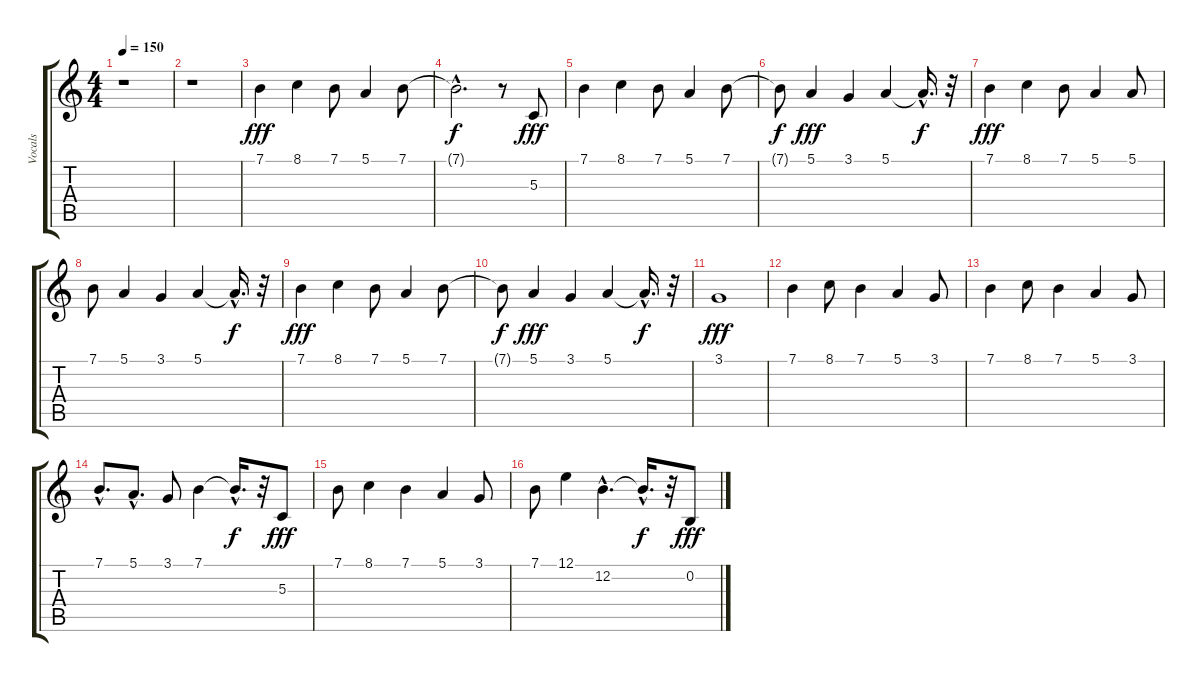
\track ("Vocals" "Vocals") {instrument tenorsax}
\staff {score tabs}
\tuning (E4 B3 G3 D3 A2 E2) {hide}
\ts (4 4)
\tempo 150
\clef g2
\ks c
r.1{dy fff} |
r.1 |
7.1.4 8.1.4 7.1.8 5.1.4 7.1.8 |
7.1{hac t}.2{d dy f} r.8 5.3.8{dy fff} |
7.1.4 8.1.4 7.1.8 5.1.4 7.1.8 |
7.1{t}.8{dy f} 5.1.4{dy fff} 3.1.4 5.1.4 5.1{hac t}.16{d dy f} r.32 |
7.1.4{dy fff} 8.1.4 7.1.8 5.1.4 5.1.8 |
7.1.8 5.1.4 3.1.4 5.1.4 5.1{hac t}.16{d dy f} r.32 |
7.1.4{dy fff} 8.1.4 7.1.8 5.1.4 7.1.8 |
7.1{t}.8{dy f} 5.1.4{dy fff} 3.1.4 5.1.4 5.1{hac t}.16{d dy f} r.32 |
3.1.1{dy fff} |
7.1.4 8.1.8 7.1.4 5.1.4 3.1.8 |
7.1.4 8.1.8 7.1.4 5.1.4 3.1.8 |
7.1{hac}.8{d} 5.1{hac}.8{d} 3.1.8 7.1.4 7.1{hac t}.16{d dy f} r.32 5.3.8{dy fff} |
7.1.8 8.1.4 7.1.4 5.1.4 3.1.8 |
7.1.8 12.1.4 12.2{hac}.4{d} 12.2{hac t}.16{d dy f} r.32 0.2.8{dy fff}
